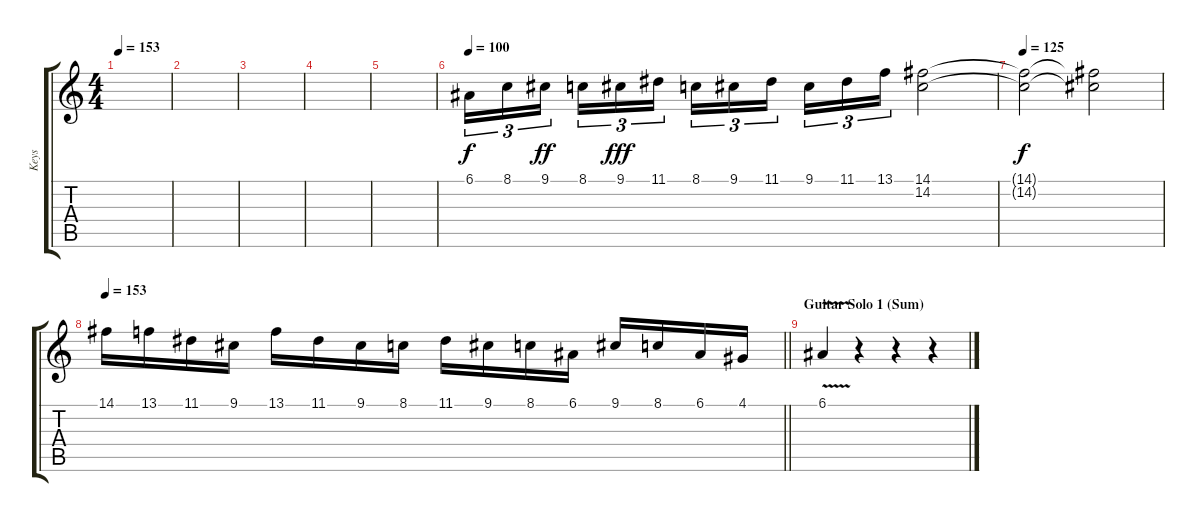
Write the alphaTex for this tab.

\track ("Keys" "Keys") {instrument stringensemble1}
\staff {score tabs}
\tuning (E4 B3 G3 D3 A2 E2) {hide}
\ts (4 4)
\tempo 153
\clef g2
\ks c
|
|
|
|
|
\tempo 100
6.1.16{tu (3 2) volume 12} 8.1.16{tu (3 2)} 9.1.16{tu (3 2) dy ff} 8.1.16{tu (3 2)} 9.1.16{tu (3 2) dy fff} 11.1.16{tu (3 2)} 8.1.16{tu (3 2)} 9.1.16{tu (3 2)} 11.1.16{tu (3 2)} 9.1.16{tu (3 2)} 11.1.16{tu (3 2)} 13.1.16{tu (3 2)} (14.1 14.2).2 |
\tempo 125
(14.1{t} 14.2{t}).2{dy f} (14.1{t} 14.2{t}).2 |
\tempo 153
\barLineRight lightlight
14.1.16 13.1.16 11.1.16 9.1.16 13.1.16 11.1.16 9.1.16 8.1.16 11.1.16 9.1.16 8.1.16 6.1.16 9.1.16 8.1.16 6.1.16 4.1.16 |
\section ("" "Guitar Solo 1 (Sum)")
6.1{v}.4 r.4 r.4 r.4
